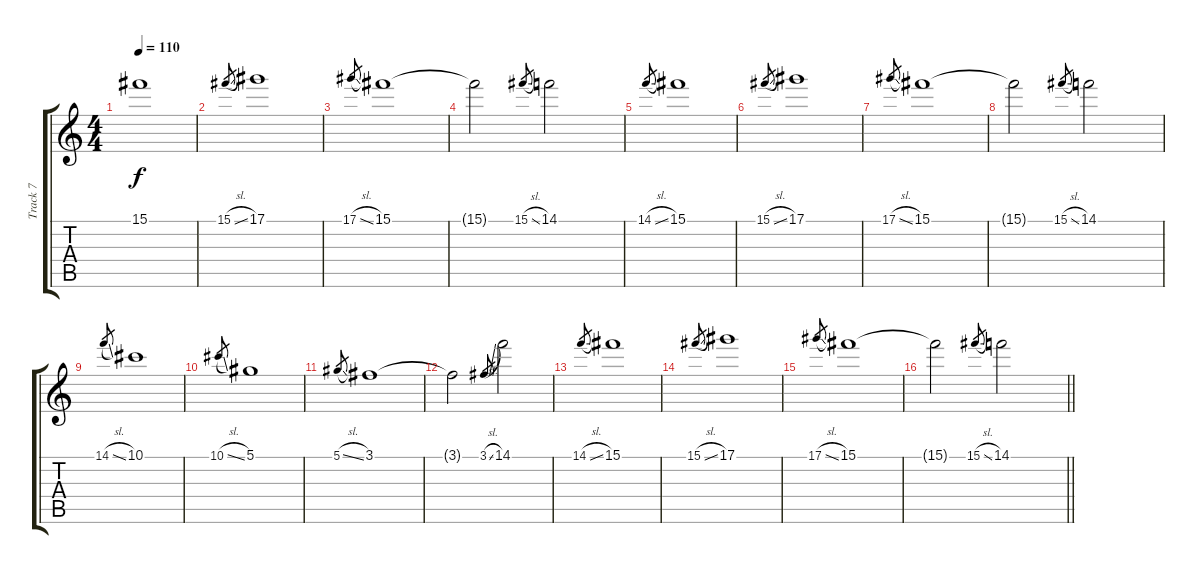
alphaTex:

\track ("Track 7" "Track 7") {instrument distortionguitar}
\staff {score tabs}
\tuning (Eb4 Bb3 Gb3 Db3 Ab2 Db2) {hide}
\ts (4 4)
\tempo 110
\clef g2
\ks c
15.1.1{dy f} |
15.1{sl}.8{gr} 17.1.1 |
17.1{sl}.8{gr} 15.1.1 |
15.1{t}.2 15.1{sl}.8{gr} 14.1.2 |
14.1{sl}.8{gr} 15.1.1 |
15.1{sl}.8{gr} 17.1.1 |
17.1{sl}.8{gr} 15.1.1 |
15.1{t}.2 15.1{sl}.8{gr} 14.1.2 |
14.1{sl}.8{gr} 10.1.1 |
10.1{sl}.8{gr} 5.1.1 |
5.1{sl}.8{gr} 3.1.1 |
3.1{t}.2 3.1{sl}.8{gr} 14.1.2 |
14.1{sl}.8{gr} 15.1.1 |
15.1{sl}.8{gr} 17.1.1 |
17.1{sl}.8{gr} 15.1.1 |
\barLineRight lightlight
15.1{t}.2 15.1{sl}.8{gr} 14.1.2
